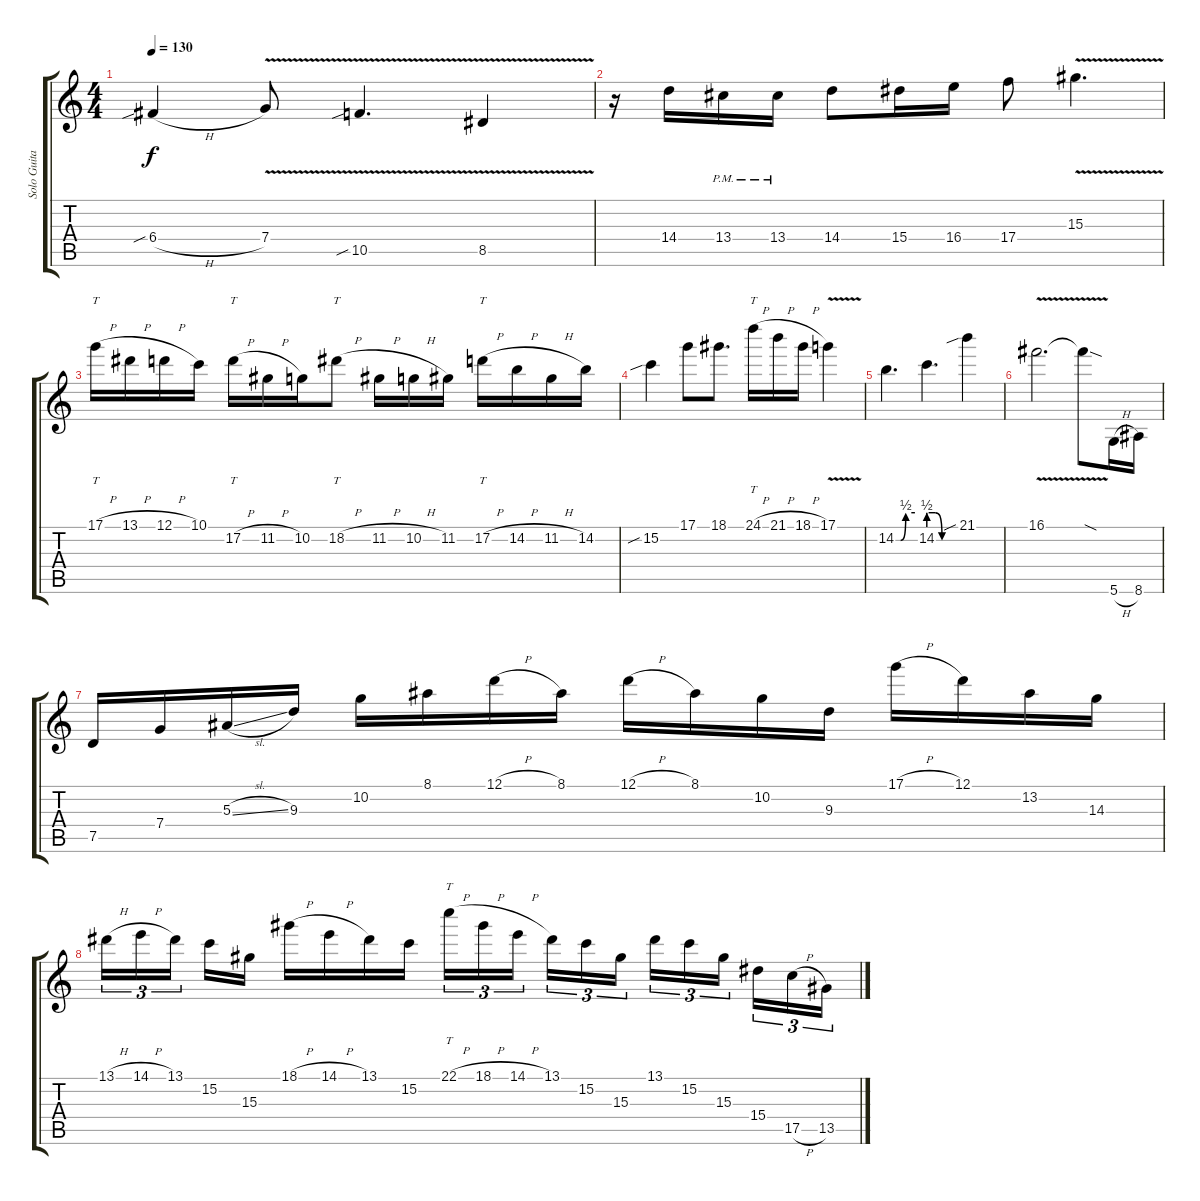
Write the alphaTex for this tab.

\track ("Solo Guitar (Juha)" "Solo Guita") {instrument distortionguitar}
\staff {score tabs}
\tuning (D4 A3 F3 C3 G2 D2) {hide}
\ts (4 4)
\tempo 130
\clef g2
\ks c
6.4{sib h}.4{dy f} 7.4{v}.8 10.5{v sib}.4{d} 8.5{v}.4 |
r.16 14.4.16 13.4{pm}.16 13.4{pm}.16 14.4.8 15.4.16 16.4.16 17.4.8 15.3{v}.4{d} |
17.1{h}.16{tt} 13.1{h}.16 12.1{h}.16 10.1.16 17.2{h}.16{tt} 11.2{h}.16 10.2.16 18.2{h}.8{tt} 11.2{h}.16 10.2{h}.16 11.2.16 17.2{h}.16{tt} 14.2{h}.16 11.2{h}.16 14.2.16 |
15.2{sib}.4 17.1.8 18.1.8{d} 24.1{h}.16{tt} 21.1{h}.16 18.1{h}.16 17.1{v}.4 |
14.2{be (custom 0 0 15 0 31 2 60 2)}.4{d} 14.2{be (custom 0 2 15 2 30 0 60 0)}.4{d} 21.1{sib}.4 |
16.1{v}.2{d} 16.1{sod t}.8 5.6{h}.16 8.6.16 |
7.5.16 7.4.16 5.3{sl}.16 9.3.16 10.2.16 8.1.16 12.1{h}.16 8.1.16 12.1{h}.16 8.1.16 10.2.16 9.3.16 17.1{h}.16 12.1.16 13.2.16 14.3.16 |
13.1{h}.16{tu (3 2)} 14.1{h}.16{tu (3 2)} 13.1.16{tu (3 2) beam splitsecondary} 15.2.16 15.3.16 18.1{h}.16 14.1{h}.16 13.1.16 15.2.16 22.1{h}.16{tt tu (3 2)} 18.1{h}.16{tu (3 2)} 14.1{h}.16{tu (3 2) beam splitsecondary} 13.1.16{tu (3 2)} 15.2.16{tu (3 2)} 15.3.16{tu (3 2)} 13.1.16{tu (3 2)} 15.2.16{tu (3 2)} 15.3.16{tu (3 2) beam splitsecondary} 15.4.16{tu (3 2)} 17.5{h}.16{tu (3 2)} 13.5.16{tu (3 2)}
